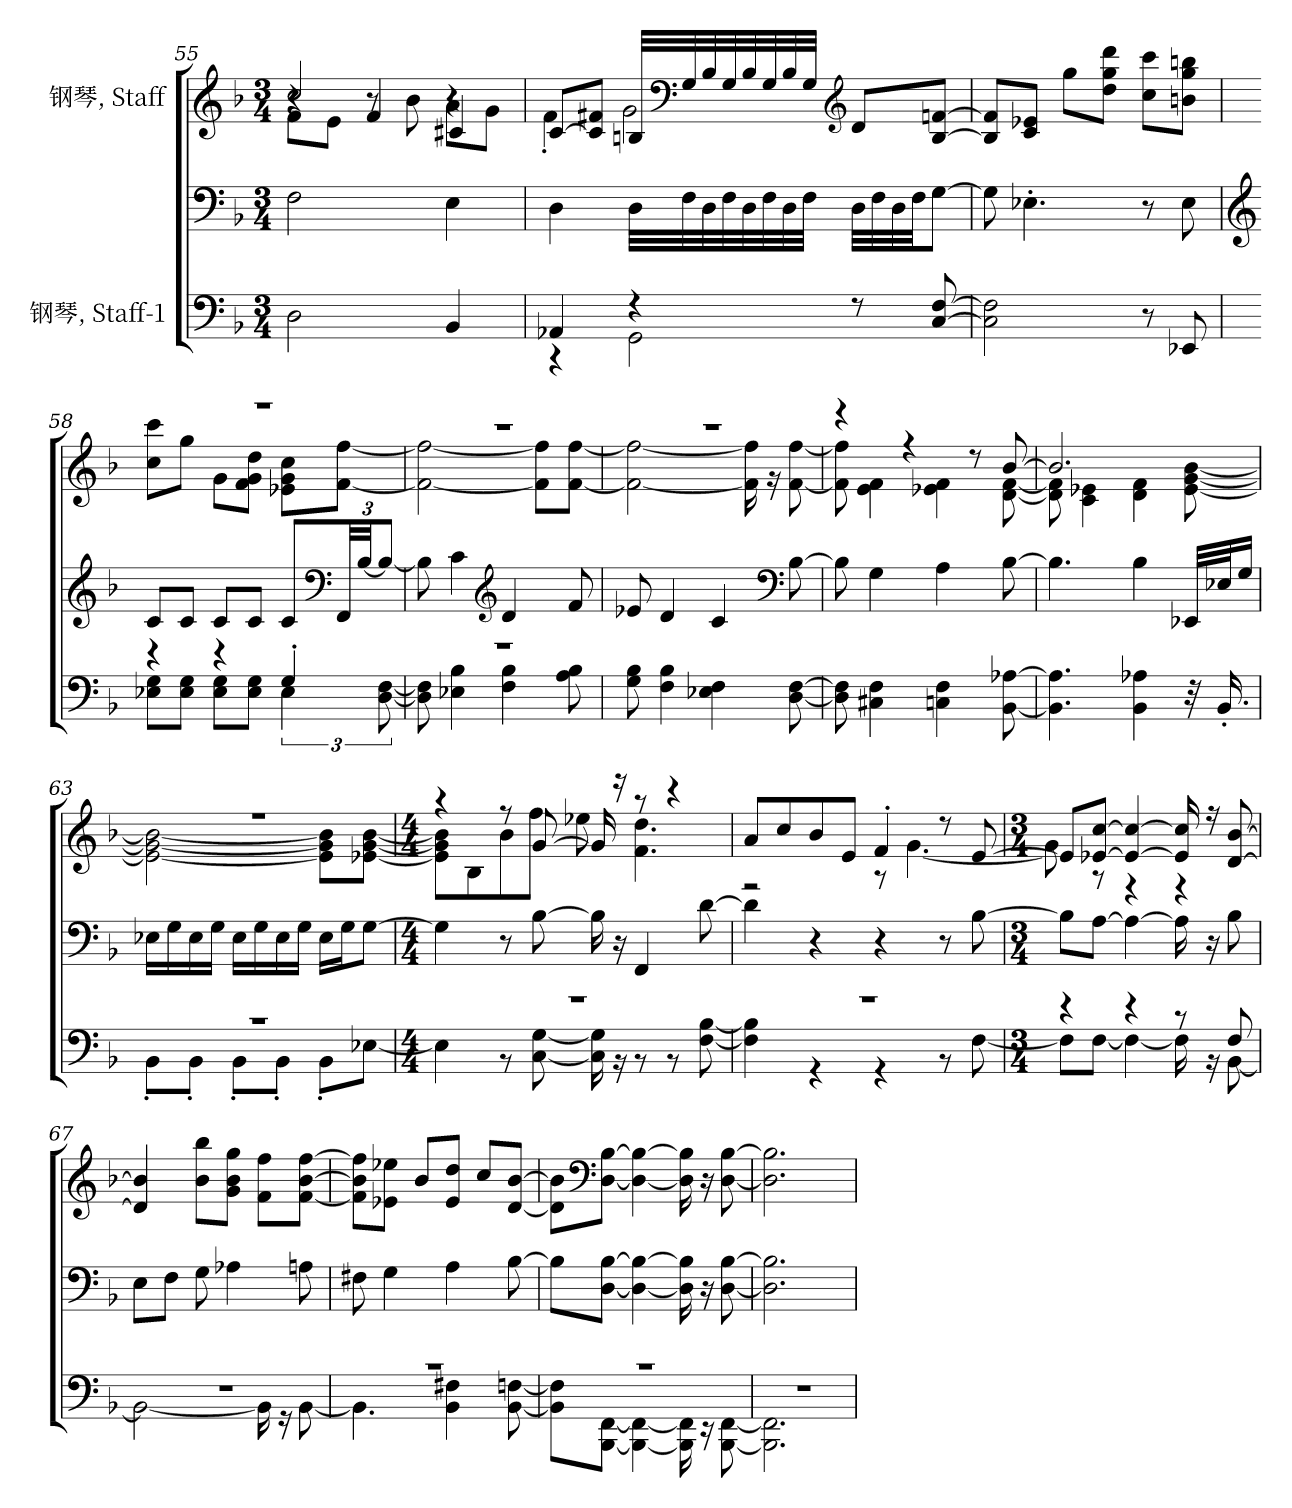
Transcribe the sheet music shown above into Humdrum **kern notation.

**kern	**kern	**kern
*part2	*part2	*part1
*staff3	*staff2	*staff1
*I"钢琴, Staff-1	*	*I"钢琴, Staff
*clefF4	*clefF4	*clefG2
*k[b-]	*k[b-]	*k[b-]
*M3/4	*M3/4	*M3/4
=55	=55	=55
*	*	*^
*	*	*	*^
2D\	2F\	2cc/	8f\L	4r
.	.	.	8e\J	.
.	.	.	8r	4f/
.	.	.	8b-\	.
4BB-/	4E\	4r	8a\L	4c#X/
.	.	.	8g\J	.
*	*	*	*v	*v
!!LO:LB:g=z
=56	=56	=56	=56
*^	*	*	*
4AA-X/	4r	4D\	[8c/L	4f'\
.	.	.	8c/] 8f#X/J	.
4r	2GG\	32D\LLL	32Bn/LLL	2g\
*	*	*	*clefF4	*
.	.	32F\	32G/	.
.	.	32D\	32B/	.
.	.	32F\	32G/	.
.	.	32D\	32B/	.
.	.	32F\	32G/	.
.	.	32D\	32B/	.
.	.	32F\JJJ	32G/JJJ	.
*	*	*	*clefG2	*
8r	.	32D\LLL	8d/L	.
.	.	32F\	.	.
.	.	32D\	.	.
.	.	32F\JJ	.	.
[8C/ [8F/	.	[8G\J	[8B/ [8fn/J	.
*v	*v	*	*v	*v
=57	=57	=57
2C\] 2F\]	8G\]	8B/] 8f/]L
.	4.E-X'\	8c/ 8e-X/J
.	.	8gg\L
.	.	8dd\ 8gg\ 8ddd\J
8r	8r	8cc\ 8ccc\L
8EE-X/	8E-\	8bn\ 8gg\ 8bbn\J
!!LO:LB:g=z
=58	=58	=58
*	*clefG2	*
*^	*	*^
4r	8E-X\ 8G\L	8c/L	2.r	8cc\ 8ccc\L
.	8E-\ 8G\J	8c/J	.	8gg\J
4r	8E-\ 8G\L	8c/L	.	8g\L
.	8E-\ 8G\J	8c/J	.	8f\ 8g\ 8dd\J
4G'/	6E-\	8c/L	.	8e-X\ 8g\ 8cc\L
*	*	*clefF4	*	*
*	*	*Xbrackettup	*	*
.	.	48FF/LL	.	[8f\ [8ff\J
.	.	[48B-/JJ	.	.
.	[12D\ [12F\	12B-/J_	.	.
=59	=59	=59	=59	=59
2.r	8D\] 8F\]	8B-\]	2.r	2f\_ 2ff\_
.	4E-X\ 4B-\	4c\	.	.
*	*	*clefG2	*	*
.	4F\ 4B-\	4d/	.	.
.	.	.	.	8f\] 8ff\]L
.	8A\ 8B-\	8f/	.	[8f\ [8ff\J
*v	*v	*	*	*
=60	=60	=60	=60
8G\ 8B-\	8e-X/	2.r	2f\_ 2ff\_
4F\ 4B-\	4d/	.	.
4E-X\ 4F\	4c/	.	.
.	.	.	16f\] 16ff\]
.	.	.	16r
*	*clefF4	*	*
[8D\ [8F\	[8B-\	.	[8f\ [8ff\
=61	=61	=61	=61
8D\] 8F\]	8B-\]	4r	8f\] 8ff\]
4C#X\ 4F\	4G\	.	4e\ 4f\
.	.	4r	.
4Cn\ 4F\	4A\	.	4e-X\ 4f\
.	.	8r	.
[8BB-\ [8A-X\	[8B-\	[8b-/	[8d\ [8f\
!!LO:PB:g=z	!!
=62	=62	=62	=62
4.BB-\] 4.A-\]	4.B-\]	2.b-/]	8d\] 8f\]
.	.	.	4c\ 4e-X\
4BB-\ 4A-X\	4B-\	.	4d\ 4f\
32r	32EE-X/LLL	.	[8e-\ [8g\ [8b-\
16.BB-'/	32E-X/J	.	.
.	16G/JJ	.	.
=63	=63	=63	=63
*^	*	*	*
2.r	8BB-'\L	16E-X\LL	2.r	2e-\_ 2g\_ 2b-\_
.	.	16G\	.	.
.	8BB-'\J	16E-\	.	.
.	.	16G\JJ	.	.
.	8BB-'\L	16E-\LL	.	.
.	.	16G\	.	.
.	8BB-'\J	16E-\	.	.
.	.	16G\JJ	.	.
.	8BB-'\L	16E-\LL	.	8e-\] 8g\] 8b-\]L
.	.	16G\J	.	.
.	[8E-X\J	[8G\J	.	[8e-X\ [8g\ [8b-\J
=64	=64	=64	=64	=64
*M4/4	*	*M4/4	*M4/4	*
1r	4E-\]	4G\]	4r	8e-\] 8g\] 8b-\]L
.	.	.	.	8B-\
.	8r	8r	8r	8b-\
.	[8C\ [8G\	[8B-\	[8g/	8ff\J
.	16C\] 16G\]	16B-\]	16g/]	8ee-X\
.	16r	16r	16r	.
.	8r	4FF/	8r	4.f\ 4.dd\
.	8r	.	4r	.
.	[8F\ [8B-\	[8d\	.	.
!!LO:LB:g=z	!!
=65	=65	=65	=65	=65
1r	4F\] 4B-\]	4d\]	8a/L	2r
.	.	.	8cc/	.
.	4r	4r	8b-/	.
.	.	.	8e/J	.
.	4r	4r	4f'/	8r
.	.	.	.	[4.g\
.	8r	8r	8r	.
.	[8F\	[8B-\	[8e/	.
=66	=66	=66	=66	=66
*M3/4	*	*M3/4	*M3/4	*
4r	8F\L]	8B-\L]	8e/L]	8g\]
.	[8F\J	[8A\J	[8e-X/ [8cc/J	8r
4r	4F\_	4A\_	4e-/_ 4cc/_	4r
8r	16F\]	16A\]	16e-/] 16cc/]	4r
.	16r	16r	16r	.
8F/	[8BB-\	8B-\	[8d/ [8b-/	.
*	*	*	*v	*v
=67	=67	=67	=67
2.r	2BB-\_	8E\L	4d/] 4b-/]
.	.	8F\J	.
.	.	8G\	8b-\ 8bb-\L
.	.	4A-X\	8g\ 8b-\ 8gg\J
.	16BB-\]	.	8f\ 8ff\L
.	16r	.	.
.	[8BB-\	8An\	[8f\ [8b-\ [8ff\J
=68	=68	=68	=68
2.r	4.BB-\]	8F#X\	8f\] 8b-\] 8ff\]L
.	.	4G\	8e-X\ 8ee-X\J
.	.	.	8b-/L
.	4BB-\ 4F#X\	4A\	8e-/ 8dd/J
.	.	.	8cc/L
.	[8BB-\ [8Fn\	[8B-\	[8d/ [8b-/J
!!LO:LB:g=z
=69	=69	=69	=69
2.r	8BB-\] 8F\]L	8B-\L]	8d\] 8b-\]L
*	*	*	*clefF4
.	[8BBB-\ [8FF\J	[8D\ [8B-\J	[8D\ [8B-\J
.	4BBB-\_ 4FF\_	4D\_ 4B-\_	4D\_ 4B-\_
.	16BBB-\] 16FF\]	16D\] 16B-\]	16D\] 16B-\]
.	16r	16r	16r
.	[8BBB-\ [8FF\	[8D\ [8B-\	[8D\ [8B-\
=70	=70	=70	=70
2.r	2.BBB-\] 2.FF\]	2.D\] 2.B-\]	2.D\] 2.B-\]
*v	*v	*	*
=	=	=
*-	*-	*-
